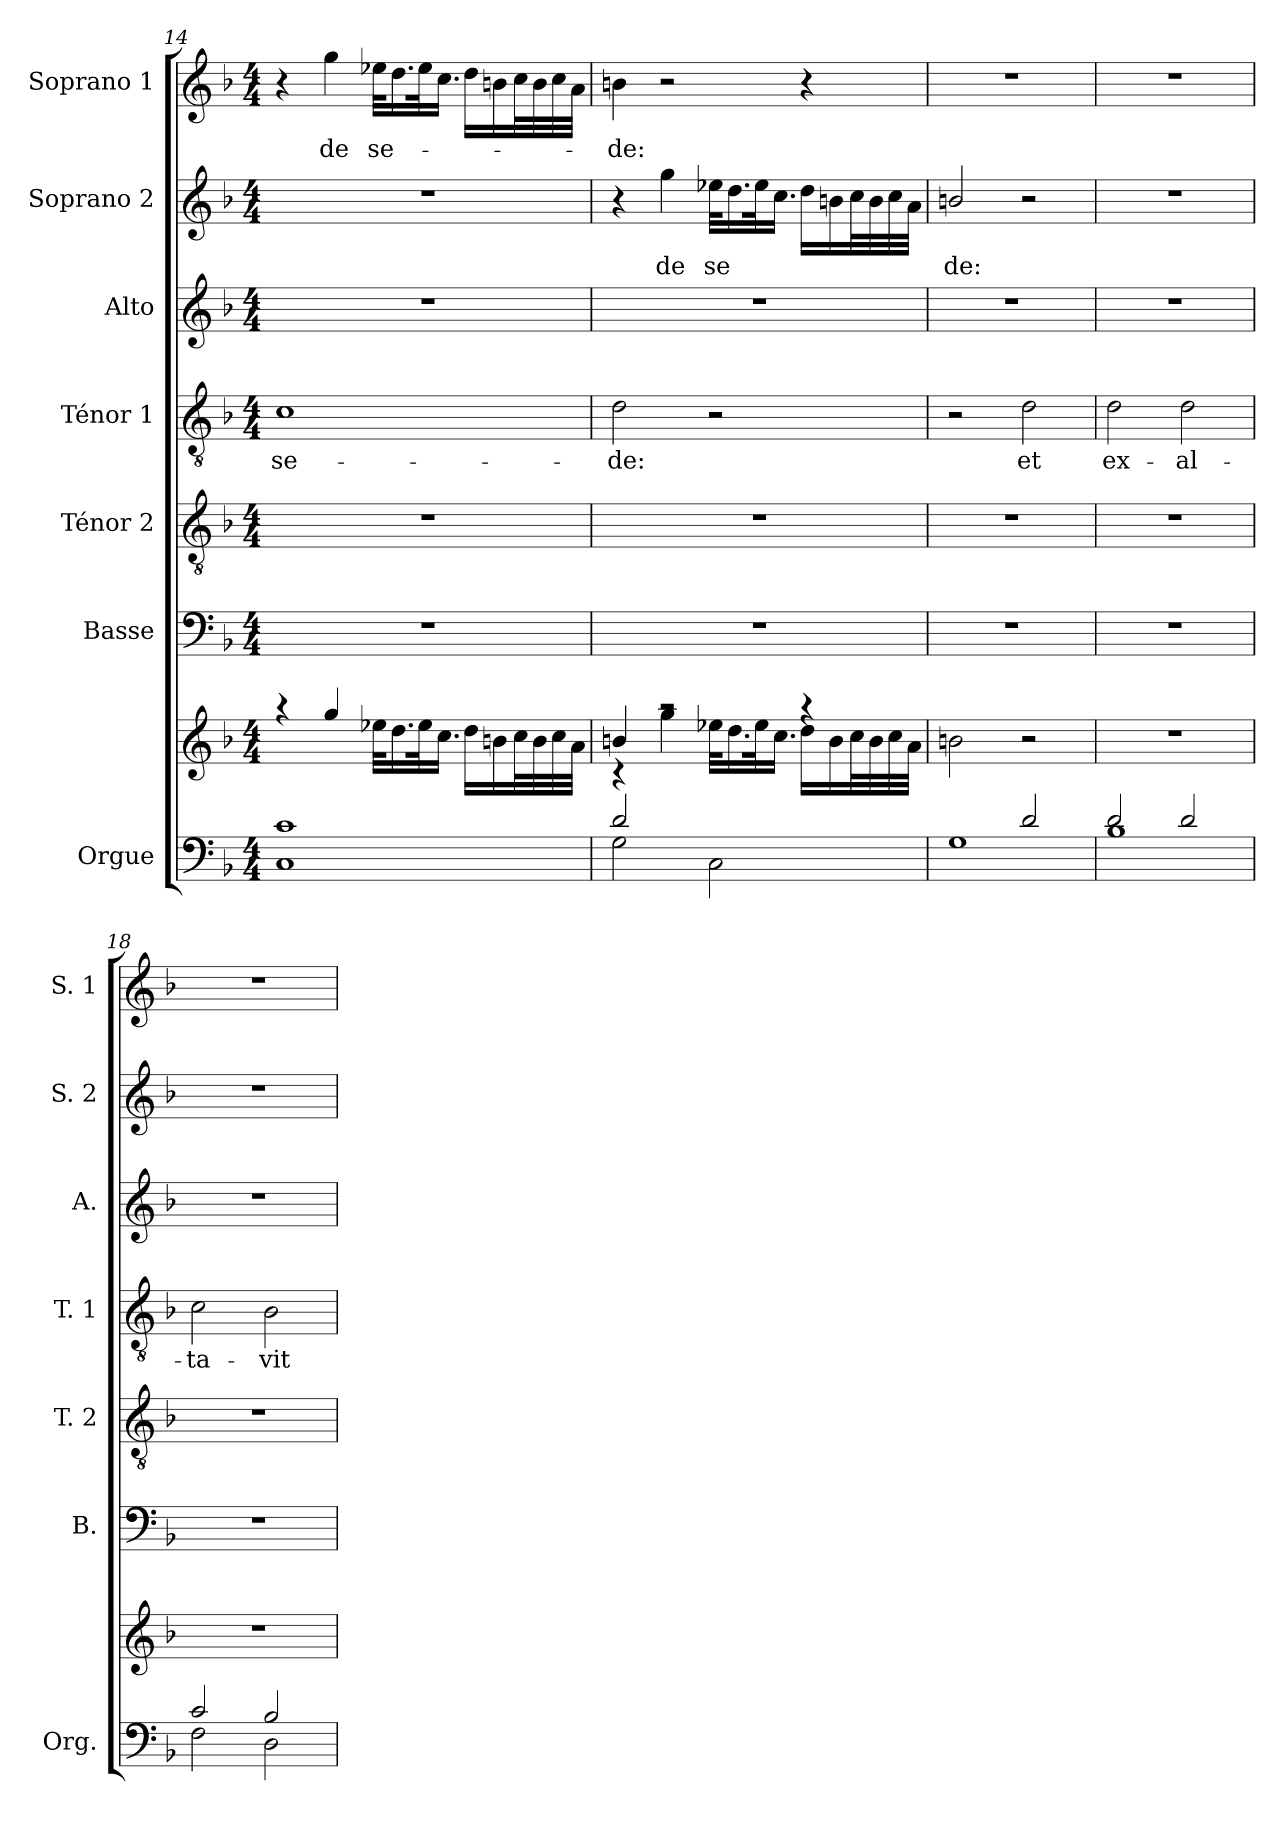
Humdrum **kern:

**kern	**kern	**kern	**kern	**kern	**text	**kern	**kern	**text	**kern	**text
*part7	*part7	*part6	*part5	*part4	*part4	*part3	*part2	*part2	*part1	*part1
*staff8	*staff7	*staff6	*staff5	*staff4	*staff4	*staff3	*staff2	*staff2	*staff1	*staff1
*I"Orgue	*	*I"Basse	*I"Ténor 2	*I"Ténor 1	*	*I"Alto	*I"Soprano 2	*	*I"Soprano 1	*
*I'Org.	*	*I'B.	*I'T. 2	*I'T. 1	*	*I'A.	*I'S. 2	*	*I'S. 1	*
*clefF4	*clefG2	*clefF4	*clefGv2	*clefGv2	*	*clefG2	*clefG2	*	*clefG2	*
*k[b-]	*k[b-]	*k[b-]	*k[b-]	*k[b-]	*	*k[b-]	*k[b-]	*	*k[b-]	*
*M4/4	*M4/4	*M4/4	*M4/4	*M4/4	*	*M4/4	*M4/4	*	*M4/4	*
=14	=14	=14	=14	=14	=14	=14	=14	=14	=14	=14
*^	*	*	*	*	*	*	*	*	*	*
!	!	!	!	!	!	!LO:LY:b	!	!	!	!	!
1c	1C	4raa	1r	1r	1c	se-	1r	1r	.	4r	.
!	!	!	!	!	!	!	!	!	!	!	!LO:LY:b
.	.	4gg/	.	.	.	.	.	.	.	4gg\	de
!	!	!	!	!	!	!	!	!	!	!	!LO:LY:b
.	.	32ee-X\KLL	.	.	.	.	.	.	.	32ee-X\KLL	se-
.	.	16.dd\	.	.	.	.	.	.	.	16.dd\	.
.	.	32ee-\K	.	.	.	.	.	.	.	32ee-\K	.
.	.	16.cc\JJ	.	.	.	.	.	.	.	16.cc\JJ	.
.	.	16dd\LL	.	.	.	.	.	.	.	16dd\LL	.
.	.	16bn\	.	.	.	.	.	.	.	16bn\	.
.	.	32cc\L	.	.	.	.	.	.	.	32cc\L	.
.	.	32b\	.	.	.	.	.	.	.	32b\	.
.	.	32cc\	.	.	.	.	.	.	.	32cc\	.
.	.	32a\JJJ	.	.	.	.	.	.	.	32a\JJJ	.
=15	=15	=15	=15	=15	=15	=15	=15	=15	=15	=15	=15
*	*	*^	*	*	*	*	*	*	*	*	*
!	!	!	!	!	!	!	!LO:LY:b	!	!	!	!	!LO:LY:b
2d/	2G\	4bn/	4r	1r	1r	2d\	-de:	1r	4r	.	4bn\	-de:
!	!	!	!	!	!	!	!	!	!	!LO:LY:b	!	!
.	.	2raa	4gg\	.	.	.	.	.	4gg\	de	2r	.
!	!	!	!	!	!	!	!	!	!	!LO:LY:b	!	!
2ryy	2C\	.	32ee-X\KLL	.	.	2r	.	.	32ee-X\KLL	se	.	.
.	.	.	16.dd\	.	.	.	.	.	16.dd\	.	.	.
.	.	.	32ee-\K	.	.	.	.	.	32ee-\K	.	.	.
.	.	.	16.cc\JJ	.	.	.	.	.	16.cc\JJ	.	.	.
.	.	4raa	16dd\LL	.	.	.	.	.	16dd\LL	.	4r	.
.	.	.	16b\	.	.	.	.	.	16bn\	.	.	.
.	.	.	32cc\L	.	.	.	.	.	32cc\L	.	.	.
.	.	.	32b\	.	.	.	.	.	32b\	.	.	.
.	.	.	32cc\	.	.	.	.	.	32cc\	.	.	.
.	.	.	32a\JJJ	.	.	.	.	.	32a\JJJ	.	.	.
=16	=16	=16	=16	=16	=16	=16	=16	=16	=16	=16	=16	=16
!	!	!	!	!	!	!	!	!	!	!LO:LY:b	!	!
*	*	*v	*v	*	*	*	*	*	*	*	*	*
2ryy	1G	2bn\	1r	1r	2r	.	1r	2bn/	-de:	1r	.
!	!	!	!	!	!	!LO:LY:b	!	!	!	!	!
2d/	.	2r	.	.	2d\	et	.	2r	.	.	.
!!LO:LB:g=z
=17	=17	=17	=17	=17	=17	=17	=17	=17	=17	=17	=17
!	!	!	!	!	!	!LO:LY:b	!	!	!	!	!
2d/	1B-	1r	1r	1r	2d\	ex-	1r	1r	.	1r	.
!	!	!	!	!	!	!LO:LY:b	!	!	!	!	!
2d/	.	.	.	.	2d\	-al-	.	.	.	.	.
=18	=18	=18	=18	=18	=18	=18	=18	=18	=18	=18	=18
!	!	!	!	!	!	!LO:LY:b	!	!	!	!	!
2c/	2F\	1r	1r	1r	2c\	-ta-	1r	1r	.	1r	.
!	!	!	!	!	!	!LO:LY:b	!	!	!	!	!
2B-/	2D\	.	.	.	2B-\	-vit	.	.	.	.	.
*v	*v	*	*	*	*	*	*	*	*	*	*
=	=	=	=	=	=	=	=	=	=	=
*-	*-	*-	*-	*-	*-	*-	*-	*-	*-	*-
